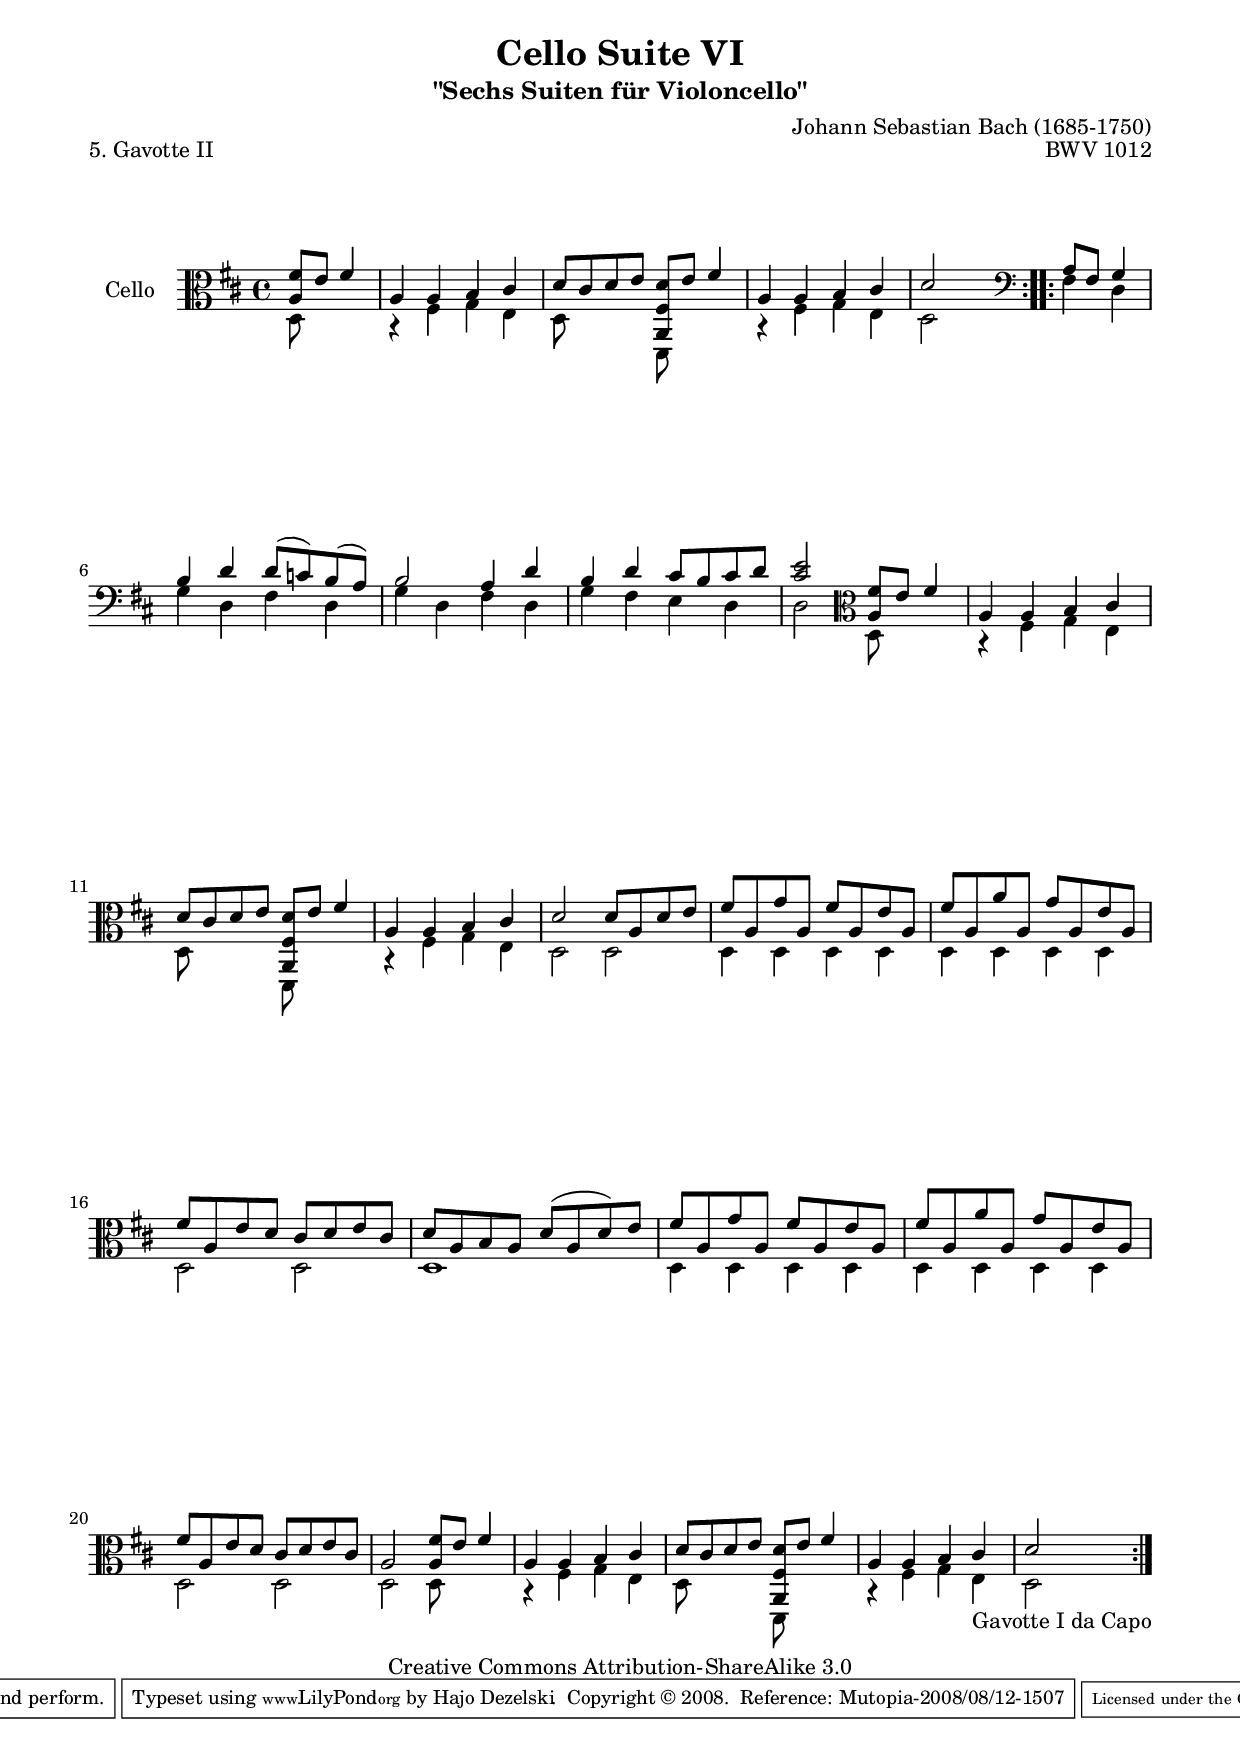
\version "2.11.52"

\paper {
    page-top-space = #0.0
    %indent = 0.0
    line-width = 18.0\cm
    ragged-bottom = ##f
    ragged-last-bottom = ##f
}

% #(set-default-paper-size "a4")

#(set-global-staff-size 19)

\header {
        title = "Cello Suite VI"
        subtitle = "\"Sechs Suiten für Violoncello\""
        piece = "5. Gavotte II"
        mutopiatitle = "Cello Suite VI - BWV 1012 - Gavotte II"
        composer = "Johann Sebastian Bach (1685-1750)"
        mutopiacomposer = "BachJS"
        opus = "BWV 1012"
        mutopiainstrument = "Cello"
		arrangement = "Hajo Dezelski"
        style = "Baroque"
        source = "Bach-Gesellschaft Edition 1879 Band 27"
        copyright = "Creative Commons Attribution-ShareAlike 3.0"
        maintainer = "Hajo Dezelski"
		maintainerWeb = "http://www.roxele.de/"
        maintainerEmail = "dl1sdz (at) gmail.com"
	
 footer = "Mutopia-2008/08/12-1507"
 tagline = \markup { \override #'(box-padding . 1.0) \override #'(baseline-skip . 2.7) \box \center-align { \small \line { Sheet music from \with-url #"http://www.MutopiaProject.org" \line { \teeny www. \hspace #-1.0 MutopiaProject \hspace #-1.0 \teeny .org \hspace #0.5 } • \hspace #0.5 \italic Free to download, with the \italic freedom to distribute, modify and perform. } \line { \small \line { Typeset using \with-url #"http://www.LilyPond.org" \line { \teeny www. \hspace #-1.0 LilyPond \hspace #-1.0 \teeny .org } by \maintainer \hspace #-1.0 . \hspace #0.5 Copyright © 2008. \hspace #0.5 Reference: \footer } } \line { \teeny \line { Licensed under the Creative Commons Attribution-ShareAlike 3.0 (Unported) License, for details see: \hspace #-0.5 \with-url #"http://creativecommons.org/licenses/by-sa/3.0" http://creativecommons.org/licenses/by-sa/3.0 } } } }
}

melodyOne =  \relative a {
	\repeat volta 2 {
		\partial 2 \clef alto <a fis'>8 [e'] fis4 | % 0
		a,4 a b cis | % 1
		d8 [cis d e] <a,, fis' d'> [ e'' ] fis4 | % 2
		a,4 a b cis | % 3
		d2 s2 | % 4
	}
	\repeat volta 2 {
		\partial 2 \clef bass a8 [ fis] g4 | % 0
		b4 d d8 [(c) b (a)] | % 5
		b2 a4 d | % 6
		b4 d cis8 [b cis d ] | % 7 
		<cis e>2 \clef alto  <a fis'>8 [e'] fis4 | % 8
		a,4 a b cis | % 9
		d8 [ cis d e] <a,, fis' d'> [ e'' ]  fis4 | % 10
		a,4 a b cis | % 11
		d2 d8 [ a d e] | % 12
		fis8 [ a, g' a,] fis' [ a, e' a,] | % 13
		fis'8 [ a, a' a,] g' [ a, e' a,] | % 14
		fis'8 [ a, e' d] cis [ d e cis] | % 15
		d8 [ a b a] d [( a d) e] | % 16
		fis8 [ a, g' a,] fis' [ a, e' a,]| % 17
		fis'8 [ a, a' a,] g' [ a, e' a,] | % 18
		fis'8 [ a, e' d] cis [ d e cis] | % 19
		a2 <a fis'>8 [e'] fis4 | % 20
		a,4 a b cis  | % 21
		d8 [cis d e] <a,, fis' d'> [ e'' ]  fis4 | % 22
		a,4 a b cis_\markup { Gavotte I da Capo } | % 23
		d2 s2 | % 24
    }

}

melodyTwo =  \relative d {
	\repeat volta 2 {
		\partial 2 \clef alto d8 s4. | % 0
		r4 fis4 g e | % 1
		d8 s4. d,8 s4. | % 2
		r4 fis'4 g e | % 3
		d2 s2 | % 4
	}
	\repeat volta 2 {
		\partial 2 \clef bass fis4 d4 | % 0
		g4 d fis d | % 5
		g4 d fis d | % 6
		g4 fis e d | % 7 
		d2 \clef alto d8 s4. | % 8
		r4 fis4 g e | % 9
		d8 s4. d,8 s4.  | % 10
		r4 fis'4 g e | % 11
		d2 d | % 12
		d4 d d d | % 13
		d4 d d d | % 14
		d2 d | % 15
		d1 | % 16
		d4 d d d | % 17
		d4 d d d | % 18
		d2 d | % 19
		d2 d8 s4. | % 20
		r4 fis4 g e | % 21
		d8 s4. d,8 s4. | % 22
		r4 fis'4 g e | % 23
		d2 s2 | % 24
    }
} 
	



melody = << \melodyOne \\ \melodyTwo >>

\score {
 	\context Staff << 
        \set Staff.instrumentName = "Cello"
	\set Staff.midiInstrument = "cello"
        { \clef bass \key d \major \time 4/4 \melody  }
    >>
	\layout { }
 	 \midi { }
}
